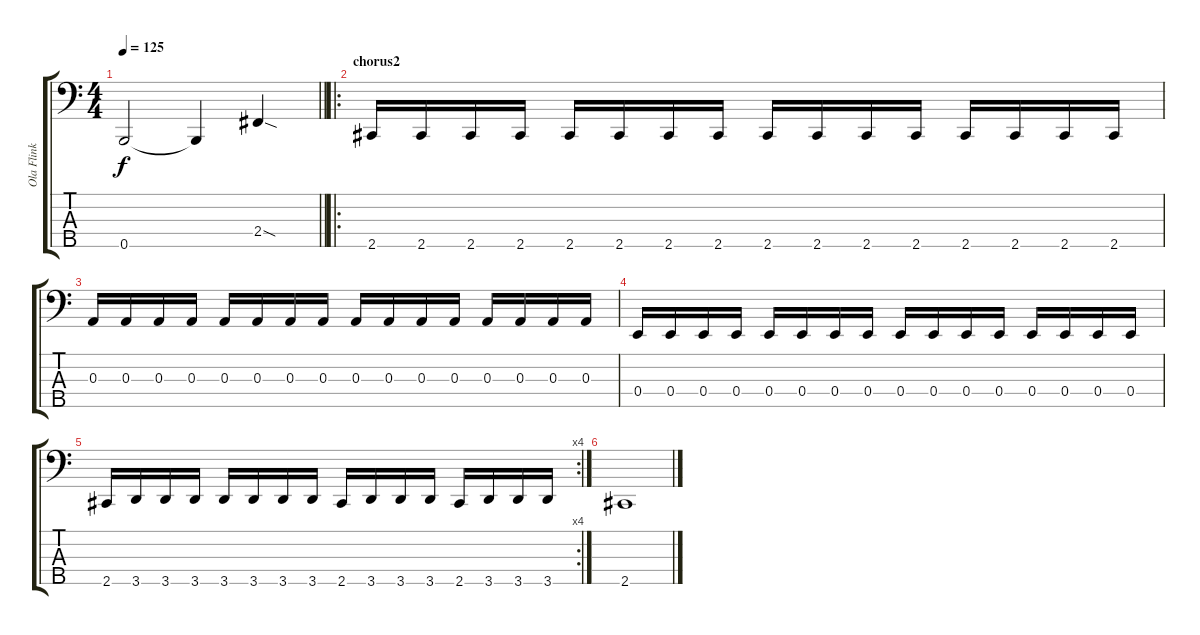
\track ("Ola Flink" "Ola Flink") {instrument electricbasspick}
\staff {score tabs}
\tuning (G2 D2 A1 E1 B0) {hide}
\ts (4 4)
\tempo 125
\clef f4
\barLineRight lightlight
\ks c
0.5.2{dy f} 0.5{t}.4 2.4{sod}.4 |
\ro
\section ("" "chorus2")
2.5.16 2.5.16 2.5.16 2.5.16 2.5.16 2.5.16 2.5.16 2.5.16 2.5.16 2.5.16 2.5.16 2.5.16 2.5.16 2.5.16 2.5.16 2.5.16 |
0.3.16 0.3.16 0.3.16 0.3.16 0.3.16 0.3.16 0.3.16 0.3.16 0.3.16 0.3.16 0.3.16 0.3.16 0.3.16 0.3.16 0.3.16 0.3.16 |
0.4.16 0.4.16 0.4.16 0.4.16 0.4.16 0.4.16 0.4.16 0.4.16 0.4.16 0.4.16 0.4.16 0.4.16 0.4.16 0.4.16 0.4.16 0.4.16 |
\rc 4
2.5.16 3.5.16 3.5.16 3.5.16 3.5.16 3.5.16 3.5.16 3.5.16 2.5.16 3.5.16 3.5.16 3.5.16 2.5.16 3.5.16 3.5.16 3.5.16 |
2.5.1
